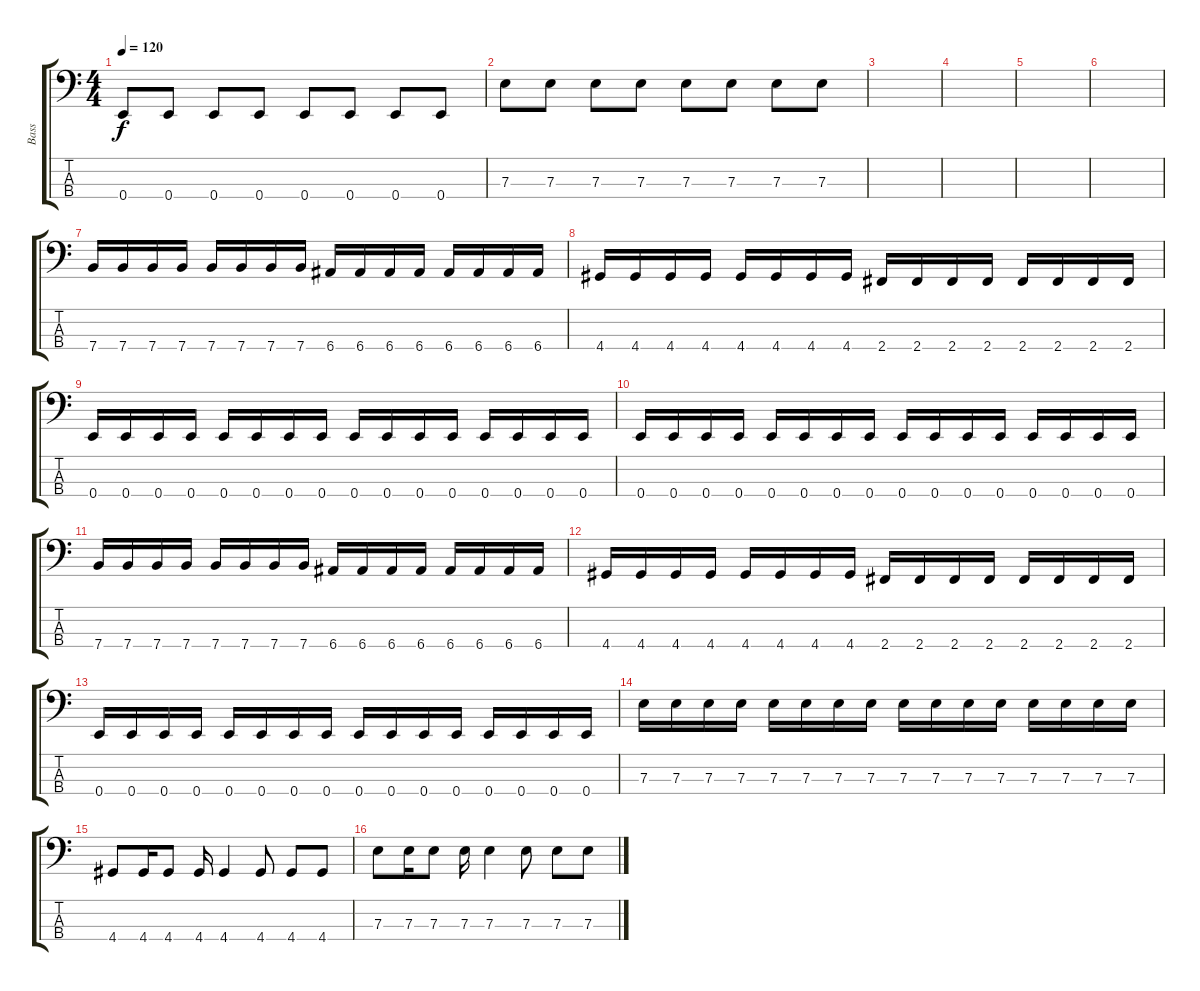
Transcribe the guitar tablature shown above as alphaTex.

\track ("Bass" "Bass") {instrument electricbassfinger}
\staff {score tabs}
\tuning (G2 D2 A1 E1) {hide}
\ts (4 4)
\tempo 120
\clef f4
\ks c
0.4.8{dy f} 0.4.8 0.4.8 0.4.8 0.4.8 0.4.8 0.4.8 0.4.8 |
7.3.8 7.3.8 7.3.8 7.3.8 7.3.8 7.3.8 7.3.8 7.3.8 |
|
|
|
|
7.4.16 7.4.16 7.4.16 7.4.16 7.4.16 7.4.16 7.4.16 7.4.16 6.4.16 6.4.16 6.4.16 6.4.16 6.4.16 6.4.16 6.4.16 6.4.16 |
4.4.16 4.4.16 4.4.16 4.4.16 4.4.16 4.4.16 4.4.16 4.4.16 2.4.16 2.4.16 2.4.16 2.4.16 2.4.16 2.4.16 2.4.16 2.4.16 |
0.4.16 0.4.16 0.4.16 0.4.16 0.4.16 0.4.16 0.4.16 0.4.16 0.4.16 0.4.16 0.4.16 0.4.16 0.4.16 0.4.16 0.4.16 0.4.16 |
0.4.16 0.4.16 0.4.16 0.4.16 0.4.16 0.4.16 0.4.16 0.4.16 0.4.16 0.4.16 0.4.16 0.4.16 0.4.16 0.4.16 0.4.16 0.4.16 |
7.4.16 7.4.16 7.4.16 7.4.16 7.4.16 7.4.16 7.4.16 7.4.16 6.4.16 6.4.16 6.4.16 6.4.16 6.4.16 6.4.16 6.4.16 6.4.16 |
4.4.16 4.4.16 4.4.16 4.4.16 4.4.16 4.4.16 4.4.16 4.4.16 2.4.16 2.4.16 2.4.16 2.4.16 2.4.16 2.4.16 2.4.16 2.4.16 |
0.4.16 0.4.16 0.4.16 0.4.16 0.4.16 0.4.16 0.4.16 0.4.16 0.4.16 0.4.16 0.4.16 0.4.16 0.4.16 0.4.16 0.4.16 0.4.16 |
7.3.16 7.3.16 7.3.16 7.3.16 7.3.16 7.3.16 7.3.16 7.3.16 7.3.16 7.3.16 7.3.16 7.3.16 7.3.16 7.3.16 7.3.16 7.3.16 |
4.4.8 4.4.16 4.4.8 4.4.16 4.4.4 4.4.8 4.4.8 4.4.8 |
7.3.8 7.3.16 7.3.8 7.3.16 7.3.4 7.3.8 7.3.8 7.3.8
